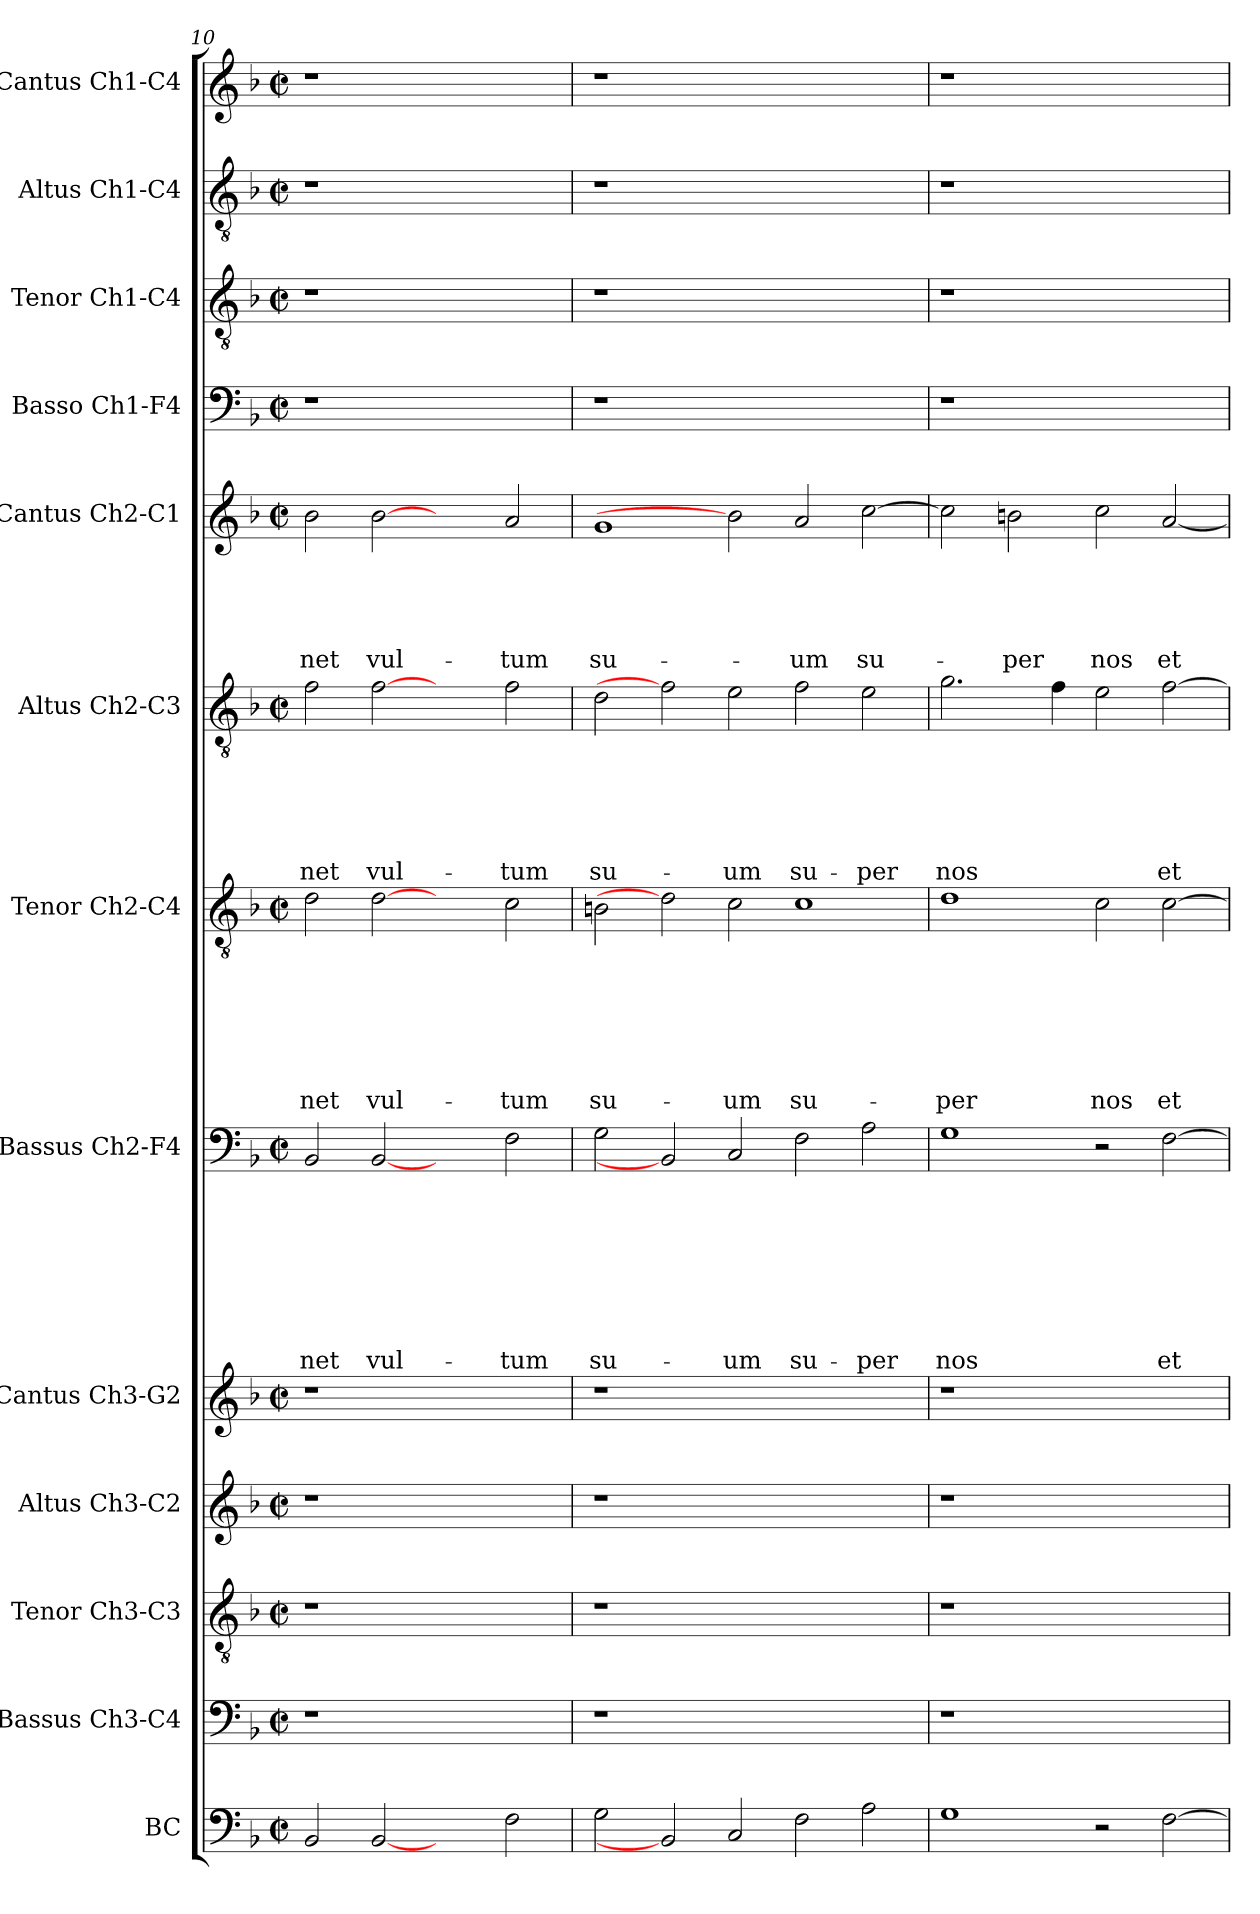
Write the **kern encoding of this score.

**kern	**kern	**kern	**kern	**kern	**kern	**text	**text	**text	**text	**text	**text	**text	**text	**kern	**text	**text	**text	**text	**text	**text	**text	**kern	**text	**text	**text	**text	**text	**text	**kern	**text	**text	**text	**text	**text	**kern	**kern	**kern	**kern
*part13	*part12	*part11	*part10	*part9	*part8	*part8	*part8	*part8	*part8	*part8	*part8	*part8	*part8	*part7	*part7	*part7	*part7	*part7	*part7	*part7	*part7	*part6	*part6	*part6	*part6	*part6	*part6	*part6	*part5	*part5	*part5	*part5	*part5	*part5	*part4	*part3	*part2	*part1
*staff13	*staff12	*staff11	*staff10	*staff9	*staff8	*staff8	*staff8	*staff8	*staff8	*staff8	*staff8	*staff8	*staff8	*staff7	*staff7	*staff7	*staff7	*staff7	*staff7	*staff7	*staff7	*staff6	*staff6	*staff6	*staff6	*staff6	*staff6	*staff6	*staff5	*staff5	*staff5	*staff5	*staff5	*staff5	*staff4	*staff3	*staff2	*staff1
*I"BC	*I"Bassus Ch3-C4	*I"Tenor Ch3-C3	*I"Altus Ch3-C2	*I"Cantus Ch3-G2	*I"Bassus Ch2-F4	*	*	*	*	*	*	*	*	*I"Tenor Ch2-C4	*	*	*	*	*	*	*	*I"Altus Ch2-C3	*	*	*	*	*	*	*I"Cantus Ch2-C1	*	*	*	*	*	*I"Basso Ch1-F4	*I"Tenor Ch1-C4	*I"Altus Ch1-C4	*I"Cantus Ch1-C4
*	*I'B3	*I'T3	*I'A3	*I'C3	*I'B2	*	*	*	*	*	*	*	*	*I'T2	*	*	*	*	*	*	*	*I'A2	*	*	*	*	*	*	*I'C2	*	*	*	*	*	*I'B1	*I'T1	*I'A1	*I'C1
*clefF4	*clefF4	*clefGv2	*clefG2	*clefG2	*clefF4	*	*	*	*	*	*	*	*	*clefGv2	*	*	*	*	*	*	*	*clefGv2	*	*	*	*	*	*	*clefG2	*	*	*	*	*	*clefF4	*clefGv2	*clefGv2	*clefG2
*k[b-]	*k[b-]	*k[b-]	*k[b-]	*k[b-]	*k[b-]	*	*	*	*	*	*	*	*	*k[b-]	*	*	*	*	*	*	*	*k[b-]	*	*	*	*	*	*	*k[b-]	*	*	*	*	*	*k[b-]	*k[b-]	*k[b-]	*k[b-]
*F:	*F:	*F:	*F:	*F:	*F:	*	*	*	*	*	*	*	*	*F:	*	*	*	*	*	*	*	*F:	*	*	*	*	*	*	*F:	*	*	*	*	*	*F:	*F:	*F:	*F:
*M2/2	*M2/2	*M2/2	*M2/2	*M2/2	*M2/2	*	*	*	*	*	*	*	*	*M2/2	*	*	*	*	*	*	*	*M2/2	*	*	*	*	*	*	*M2/2	*	*	*	*	*	*M2/2	*M2/2	*M2/2	*M2/2
*met(c|)	*met(c|)	*met(c|)	*met(c|)	*met(c|)	*met(c|)	*	*	*	*	*	*	*	*	*met(c|)	*	*	*	*	*	*	*	*met(c|)	*	*	*	*	*	*	*met(c|)	*	*	*	*	*	*met(c|)	*met(c|)	*met(c|)	*met(c|)
=10	=10	=10	=10	=10	=10	=10	=10	=10	=10	=10	=10	=10	=10	=10	=10	=10	=10	=10	=10	=10	=10	=10	=10	=10	=10	=10	=10	=10	=10	=10	=10	=10	=10	=10	=10	=10	=10	=10
2BB-/	1r	1r	1r	1r	2BB-/	.	.	.	.	.	.	.	-net	2d\	.	.	.	.	.	.	-net	2f\	.	.	.	.	.	-net	2b-\	.	.	.	.	-net	1r	1r	1r	1r
[2BB-	.	.	.	.	[2BB-	.	.	.	.	.	.	.	vul-	[2d	.	.	.	.	.	.	vul-	[2f	.	.	.	.	.	vul-	[2b-	.	.	.	.	vul-	.	.	.	.
2ryy	1ryy	1ryy	1ryy	1ryy	2ryy	.	.	.	.	.	.	.	.	2ryy	.	.	.	.	.	.	.	2ryy	.	.	.	.	.	.	2ryy	.	.	.	.	.	1ryy	1ryy	1ryy	1ryy
2F\	.	.	.	.	2F\	.	.	.	.	.	.	.	-tum	2c\	.	.	.	.	.	.	-tum	2f\	.	.	.	.	.	-tum	2a/	.	.	.	.	-tum	.	.	.	.
!!LO:PB:g=z
=11	=11	=11	=11	=11	=11	=11	=11	=11	=11	=11	=11	=11	=11	=11	=11	=11	=11	=11	=11	=11	=11	=11	=11	=11	=11	=11	=11	=11	=11	=11	=11	=11	=11	=11	=11	=11	=11	=11
2G\	1r	1r	1r	1r	2G\	.	.	.	.	.	.	.	su-	2Bn\	.	.	.	.	.	.	su-	2d\	.	.	.	.	.	su-	1g	.	.	.	.	su-	1r	1r	1r	1r
2BB-]	.	.	.	.	2BB-]	.	.	.	.	.	.	.	.	2d]	.	.	.	.	.	.	.	2f]	.	.	.	.	.	.	.	.	.	.	.	.	.	.	.	.
2C/	1.ryy	1.ryy	1.ryy	1.ryy	2C/	.	.	.	.	.	.	.	-um	2c\	.	.	.	.	.	.	-um	2e\	.	.	.	.	.	-um	2b-]	.	.	.	.	.	1.ryy	1.ryy	1.ryy	1.ryy
2F\	.	.	.	.	2F\	.	.	.	.	.	.	.	su-	1c	.	.	.	.	.	.	su-	2f\	.	.	.	.	.	su-	2a/	.	.	.	.	-um	.	.	.	.
2A\	.	.	.	.	2A\	.	.	.	.	.	.	.	-per	.	.	.	.	.	.	.	.	2e\	.	.	.	.	.	-per	[2cc\	.	.	.	.	su-	.	.	.	.
=12	=12	=12	=12	=12	=12	=12	=12	=12	=12	=12	=12	=12	=12	=12	=12	=12	=12	=12	=12	=12	=12	=12	=12	=12	=12	=12	=12	=12	=12	=12	=12	=12	=12	=12	=12	=12	=12	=12
1G	1r	1r	1r	1r	1G	.	.	.	.	.	.	.	nos	1d	.	.	.	.	.	.	-per	2.g\	.	.	.	.	.	nos	2cc\]	.	.	.	.	.	1r	1r	1r	1r
.	.	.	.	.	.	.	.	.	.	.	.	.	.	.	.	.	.	.	.	.	.	.	.	.	.	.	.	.	2bn\	.	.	.	.	-per	.	.	.	.
.	.	.	.	.	.	.	.	.	.	.	.	.	.	.	.	.	.	.	.	.	.	4f\	.	.	.	.	.	.	.	.	.	.	.	.	.	.	.	.
2r	1ryy	1ryy	1ryy	1ryy	2r	.	.	.	.	.	.	.	.	2c\	.	.	.	.	.	.	nos	2e\	.	.	.	.	.	.	2cc\	.	.	.	.	nos	1ryy	1ryy	1ryy	1ryy
[2F\	.	.	.	.	[2F\	.	.	.	.	.	.	.	et	[2c\	.	.	.	.	.	.	et	[2f\	.	.	.	.	.	et	[2a/	.	.	.	.	et	.	.	.	.
=	=	=	=	=	=	=	=	=	=	=	=	=	=	=	=	=	=	=	=	=	=	=	=	=	=	=	=	=	=	=	=	=	=	=	=	=	=	=
*-	*-	*-	*-	*-	*-	*-	*-	*-	*-	*-	*-	*-	*-	*-	*-	*-	*-	*-	*-	*-	*-	*-	*-	*-	*-	*-	*-	*-	*-	*-	*-	*-	*-	*-	*-	*-	*-	*-
